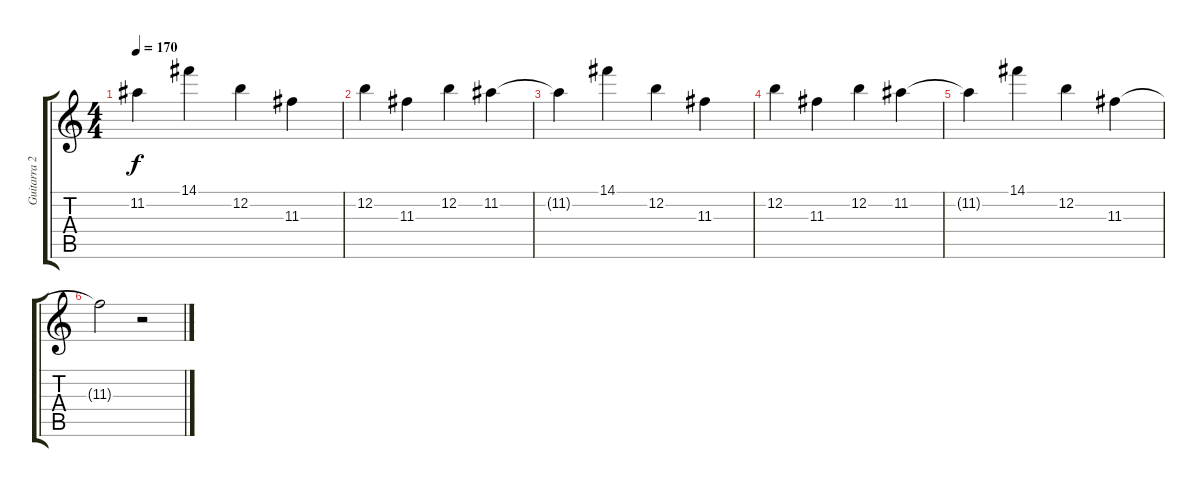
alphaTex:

\track ("Guitarra 2" "Guitarra 2") {instrument distortionguitar}
\staff {score tabs}
\tuning (E4 B3 G3 D3 A2 E2) {hide}
\ts (4 4)
\tempo 170
\clef g2
\ks c
11.2{t}.4{dy f} 14.1.4 12.2.4 11.3.4 |
12.2.4{volume 0} 11.3.4 12.2.4 11.2.4 |
11.2{t}.4 14.1.4 12.2.4 11.3.4 |
12.2.4 11.3.4 12.2.4 11.2.4 |
11.2{t}.4 14.1.4 12.2.4 11.3.4 |
11.3{t}.2 r.2
